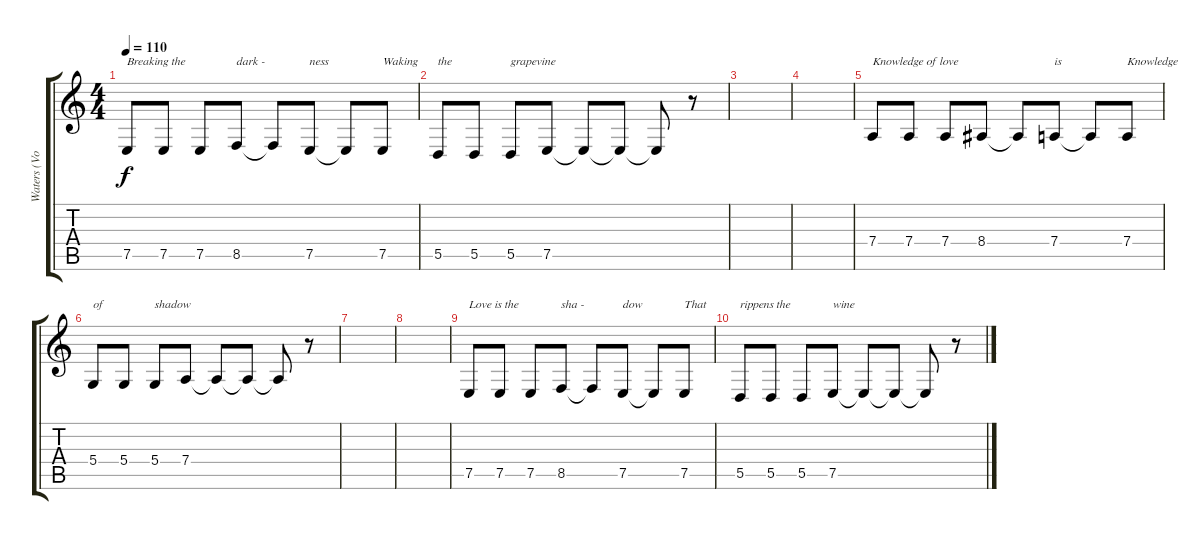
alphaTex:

\track ("Waters (Vocal)" "Waters (Vo") {instrument oboe}
\staff {score tabs}
\tuning (E4 B3 G3 D3 A2 E2) {hide}
\ts (4 4)
\tempo 110
\clef g2
\ks c
7.5.8{txt "Breaking the" dy f} 7.5.8 7.5.8 8.5.8{txt "dark -"} 8.5{t}.8 7.5.8{txt "ness"} 7.5{t}.8 7.5.8{txt "Waking"} |
5.5.8{txt "the"} 5.5.8 5.5.8{txt "grapevine"} 7.5.8 7.5{t}.8 7.5{t}.8 7.5{t}.8 r.8 |
|
|
7.4.8{txt "Knowledge of love"} 7.4.8 7.4.8 8.4.8 8.4{t}.8 7.4.8{txt "is"} 7.4{t}.8 7.4.8{txt "Knowledge"} |
5.4.8{txt "of"} 5.4.8 5.4.8{txt "shadow"} 7.4.8 7.4{t}.8 7.4{t}.8 7.4{t}.8 r.8 |
|
|
7.5.8{txt "Love is the"} 7.5.8 7.5.8 8.5.8{txt "sha -"} 8.5{t}.8 7.5.8{txt "dow"} 7.5{t}.8 7.5.8{txt "That"} |
5.5.8{txt "rippens the"} 5.5.8 5.5.8 7.5.8{txt "wine"} 7.5{t}.8 7.5{t}.8 7.5{t}.8 r.8
